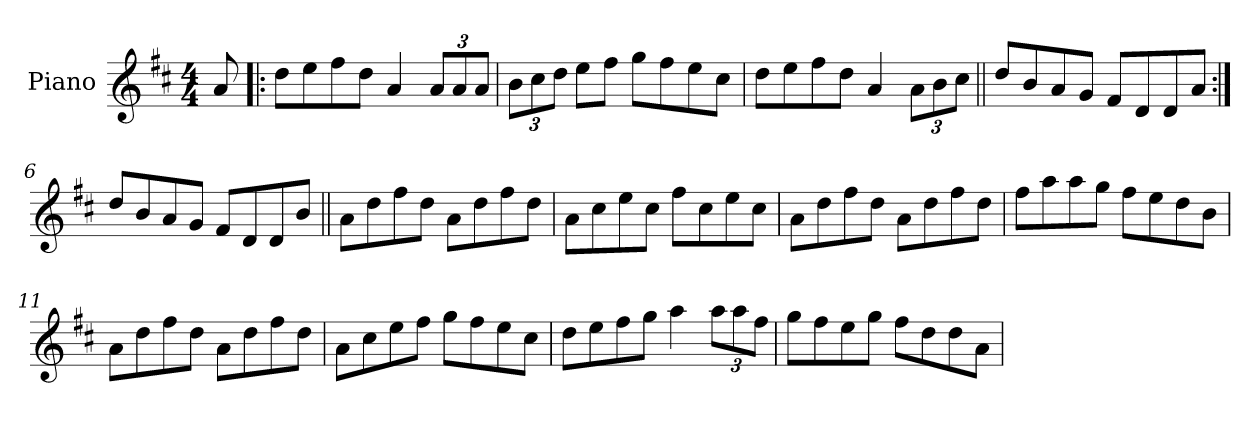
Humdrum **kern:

**kern
*part1
*staff1
*I"Piano
*I'Pno
*clefG2
*k[f#c#]
*D:
*M4/4
=1
8a/
=2!|:
8dd\L
8ee\
8ff#\
8dd\J
4a/
12a/L
12a/
12a/J
=3
12b\L
12cc#\
12dd\J
8ee\L
8ff#\J
8gg\L
8ff#\
8ee\
8cc#\J
=4
8dd\L
8ee\
8ff#\
8dd\J
4a/
12a\L
12b\
12cc#\J
!!LO:LB:g=z
=5||
8dd/L
8b/
8a/
8g/J
8f#/L
8d/
8d/
8a/J
=6:|!
8dd/L
8b/
8a/
8g/J
8f#/L
8d/
8d/
8b/J
=7||
8a\L
8dd\
8ff#\
8dd\J
8a\L
8dd\
8ff#\
8dd\J
=8
8a\L
8cc#\
8ee\
8cc#\J
8ff#\L
8cc#\
8ee\
8cc#\J
!!LO:LB:g=z
=9
8a\L
8dd\
8ff#\
8dd\J
8a\L
8dd\
8ff#\
8dd\J
=10
8ff#\L
8aa\
8aa\
8gg\J
8ff#\L
8ee\
8dd\
8b\J
=11
8a\L
8dd\
8ff#\
8dd\J
8a\L
8dd\
8ff#\
8dd\J
=12
8a\L
8cc#\
8ee\
8ff#\J
8gg\L
8ff#\
8ee\
8cc#\J
!!LO:LB:g=z
=13
8dd\L
8ee\
8ff#\
8gg\J
4aa\
12aa\L
12aa\
12ff#\J
=14
8gg\L
8ff#\
8ee\
8gg\J
8ff#\L
8dd\
8dd\
8a\J
=
*-
